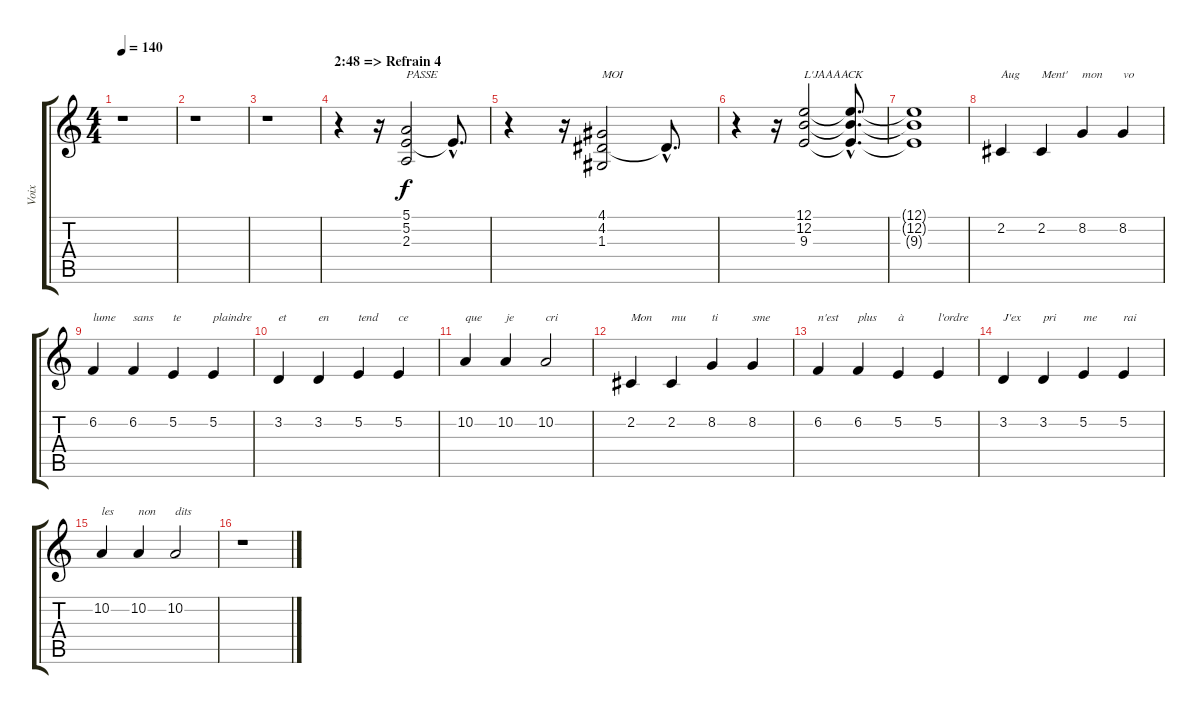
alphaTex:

\track ("Voix" "Voix") {instrument rockorgan}
\staff {score tabs}
\tuning (E4 B3 G3 D3 A2 E2) {hide}
\ts (4 4)
\tempo 140
\clef g2
\ks c
r.1{dy f} |
r.1 |
r.1 |
\section ("" "2:48 => Refrain 4")
r.4 r.16 (5.1 5.2 2.3).2{txt "PASSE"} 5.2{hac t}.8{d} |
r.4 r.16 (4.1 4.2 1.3).2{txt "MOI"} 4.2{hac t}.8{d} |
r.4 r.16 (12.1 12.2 9.3).2{txt "L'JAAAACK"} (12.1{hac t} 12.2{hac t} 9.3{hac t}).8{d} |
(12.1{t} 12.2{t} 9.3{t}).1 |
2.2.4{txt "Aug"} 2.2.4{txt "Ment'"} 8.2.4{txt "mon"} 8.2.4{txt "vo"} |
6.2.4{txt "lume"} 6.2.4{txt "sans"} 5.2.4{txt "te"} 5.2.4{txt "plaindre"} |
3.2.4{txt "et"} 3.2.4{txt "en"} 5.2.4{txt "tend"} 5.2.4{txt "ce"} |
10.2.4{txt "que"} 10.2.4{txt "je"} 10.2.2{txt "cri"} |
2.2.4{txt "Mon"} 2.2.4{txt "mu"} 8.2.4{txt "ti"} 8.2.4{txt "sme"} |
6.2.4{txt "n'est"} 6.2.4{txt "plus"} 5.2.4{txt "à"} 5.2.4{txt "l'ordre"} |
3.2.4{txt "J'ex"} 3.2.4{txt "pri"} 5.2.4{txt "me"} 5.2.4{txt "rai"} |
10.2.4{txt "les"} 10.2.4{txt "non"} 10.2.2{txt "dits"} |
r.1
